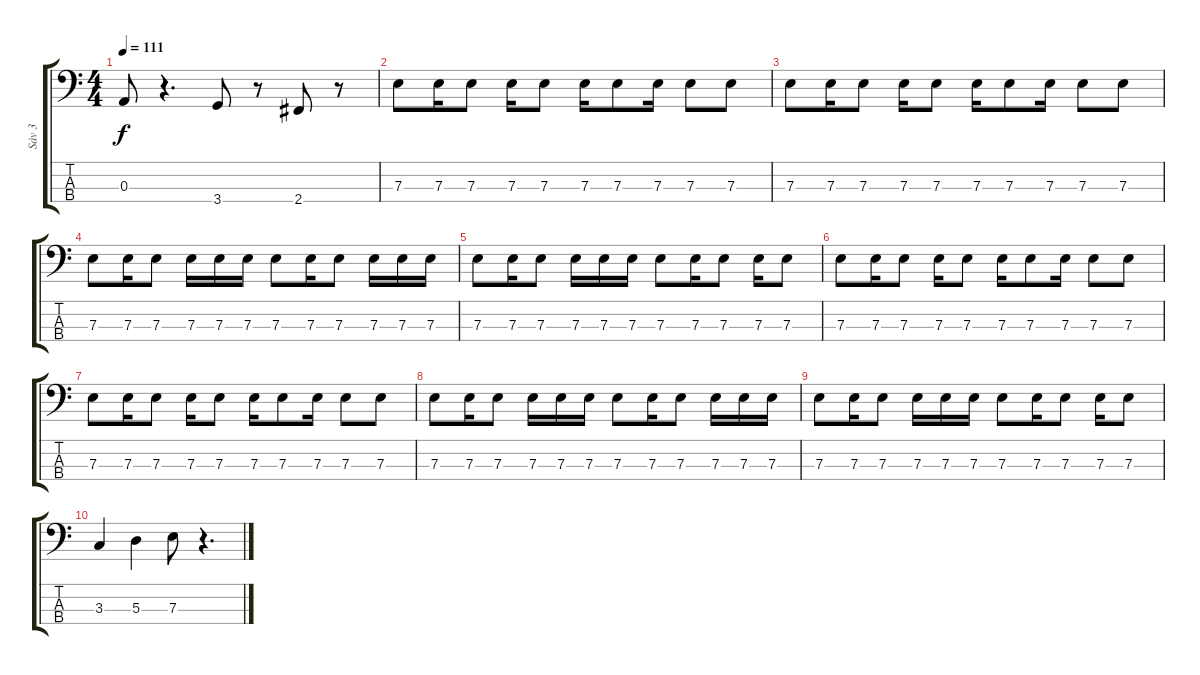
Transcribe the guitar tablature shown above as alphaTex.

\track ("Sáv 3" "Sáv 3") {instrument electricbasspick}
\staff {score tabs}
\tuning (G2 D2 A1 E1) {hide}
\ts (4 4)
\tempo 111
\clef f4
\ks c
0.3.8{dy f} r.4{d} 3.4.8 r.8 2.4.8 r.8 |
7.3.8 7.3.16 7.3.8 7.3.16 7.3.8 7.3.16 7.3.8 7.3.16 7.3.8 7.3.8 |
7.3.8 7.3.16 7.3.8 7.3.16 7.3.8 7.3.16 7.3.8 7.3.16 7.3.8 7.3.8 |
7.3.8 7.3.16 7.3.8 7.3.16 7.3.16 7.3.16 7.3.8 7.3.16 7.3.8 7.3.16 7.3.16 7.3.16 |
7.3.8 7.3.16 7.3.8 7.3.16 7.3.16 7.3.16 7.3.8 7.3.16 7.3.8 7.3.16 7.3.8 |
7.3.8 7.3.16 7.3.8 7.3.16 7.3.8 7.3.16 7.3.8 7.3.16 7.3.8 7.3.8 |
7.3.8 7.3.16 7.3.8 7.3.16 7.3.8 7.3.16 7.3.8 7.3.16 7.3.8 7.3.8 |
7.3.8 7.3.16 7.3.8 7.3.16 7.3.16 7.3.16 7.3.8 7.3.16 7.3.8 7.3.16 7.3.16 7.3.16 |
7.3.8 7.3.16 7.3.8 7.3.16 7.3.16 7.3.16 7.3.8 7.3.16 7.3.8 7.3.16 7.3.8 |
3.3.4 5.3.4 7.3.8 r.4{d}
